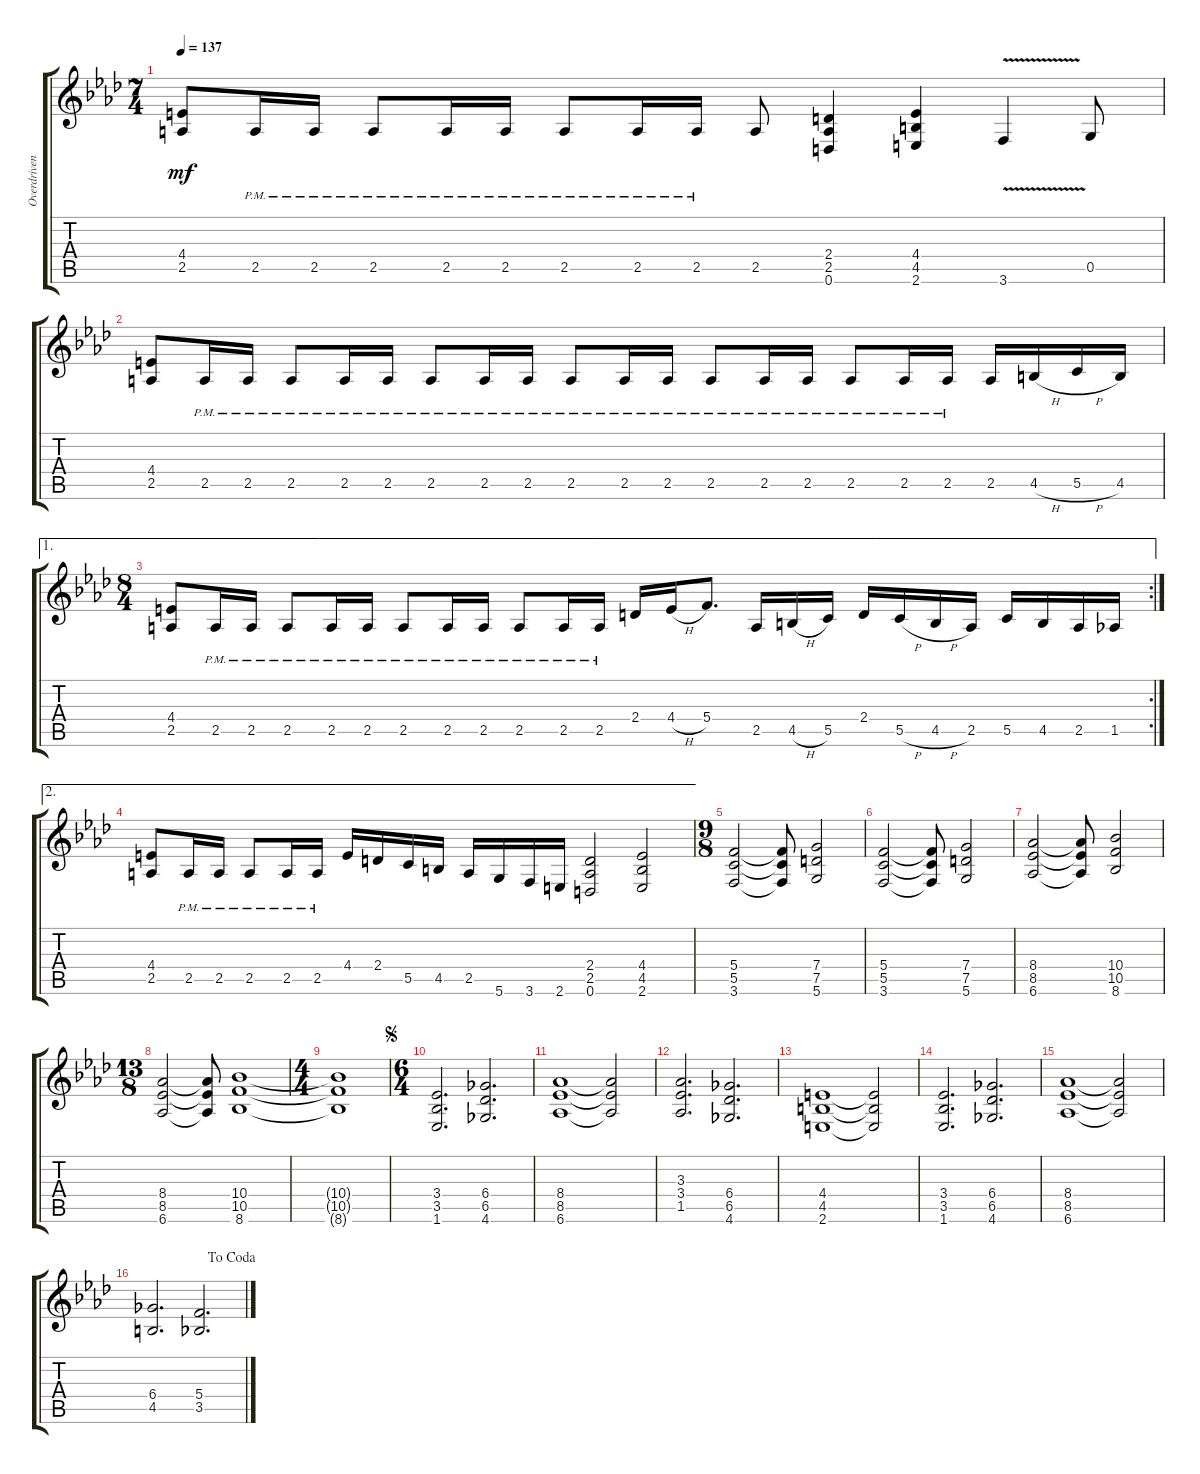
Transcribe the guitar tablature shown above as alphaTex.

\track ("Overdriven Guitar" "Overdriven") {instrument distortionguitar}
\staff {score tabs}
\tuning (D4 A3 F3 C3 G2 D2) {hide}
\ts (7 4)
\tempo 137
\clef g2
\ks ab
(4.4 2.5).8{dy mf} 2.5{pm}.16 2.5{pm}.16 2.5{pm}.8 2.5{pm}.16 2.5{pm}.16 2.5{pm}.8 2.5{pm}.16 2.5{pm}.16 2.5.8 (2.4 2.5 0.6).4 (4.4 4.5 2.6).4 3.6{v}.4 0.5.8 |
(4.4 2.5).8 2.5{pm}.16 2.5{pm}.16 2.5{pm}.8 2.5{pm}.16 2.5{pm}.16 2.5{pm}.8 2.5{pm}.16 2.5{pm}.16 2.5{pm}.8 2.5{pm}.16 2.5{pm}.16 2.5{pm}.8 2.5{pm}.16 2.5{pm}.16 2.5{pm}.8 2.5{pm}.16 2.5{pm}.16 2.5.16 4.5{h}.16 5.5{h}.16 4.5.16 |
\ae 1
\rc 2
\ts (8 4)
(4.4 2.5).8 2.5{pm}.16 2.5{pm}.16 2.5{pm}.8 2.5{pm}.16 2.5{pm}.16 2.5{pm}.8 2.5{pm}.16 2.5{pm}.16 2.5{pm}.8 2.5{pm}.16 2.5{pm}.16 2.4.16 4.4{h}.16 5.4.8{d} 2.5.16 4.5{h}.16 5.5.16 2.4.16 5.5{h}.16 4.5{h}.16 2.5.16 5.5.16 4.5.16 2.5.16 1.5.16 |
\ae 2
(4.4 2.5).8 2.5{pm}.16 2.5{pm}.16 2.5{pm}.8 2.5{pm}.16 2.5{pm}.16 4.4.16 2.4.16 5.5.16 4.5.16 2.5.16 5.6.16 3.6.16 2.6.16 (2.4 2.5 0.6).2 (4.4 4.5 2.6).2 |
\ts (9 8)
(5.4 5.5 3.6).2 (5.4{t} 5.5{t} 3.6{t}).8 (7.4 7.5 5.6).2 |
(5.4 5.5 3.6).2 (5.4{t} 5.5{t} 3.6{t}).8 (7.4 7.5 5.6).2 |
(8.4 8.5 6.6).2 (8.4{t} 8.5{t} 6.6{t}).8 (10.4 10.5 8.6).2 |
\ts (13 8)
(8.4 8.5 6.6).2 (8.4{t} 8.5{t} 6.6{t}).8 (10.4 10.5 8.6).1 |
\ts (4 4)
(10.4{t} 10.5{t} 8.6{t}).1 |
\ts (6 4)
\jump segno
(3.4 3.5 1.6).2{d} (6.4 6.5 4.6).2{d} |
(8.4 8.5 6.6).1 (8.4{t} 8.5{t} 6.6{t}).2 |
(3.3 3.4 1.5).2{d} (6.4 6.5 4.6).2{d} |
(4.4 4.5 2.6).1 (4.4{t} 4.5{t} 2.6{t}).2 |
(3.4 3.5 1.6).2{d} (6.4 6.5 4.6).2{d} |
(8.4 8.5 6.6).1 (8.4{t} 8.5{t} 6.6{t}).2 |
\jump dacoda
(6.4 4.5).2{d} (5.4 3.5).2{d}
